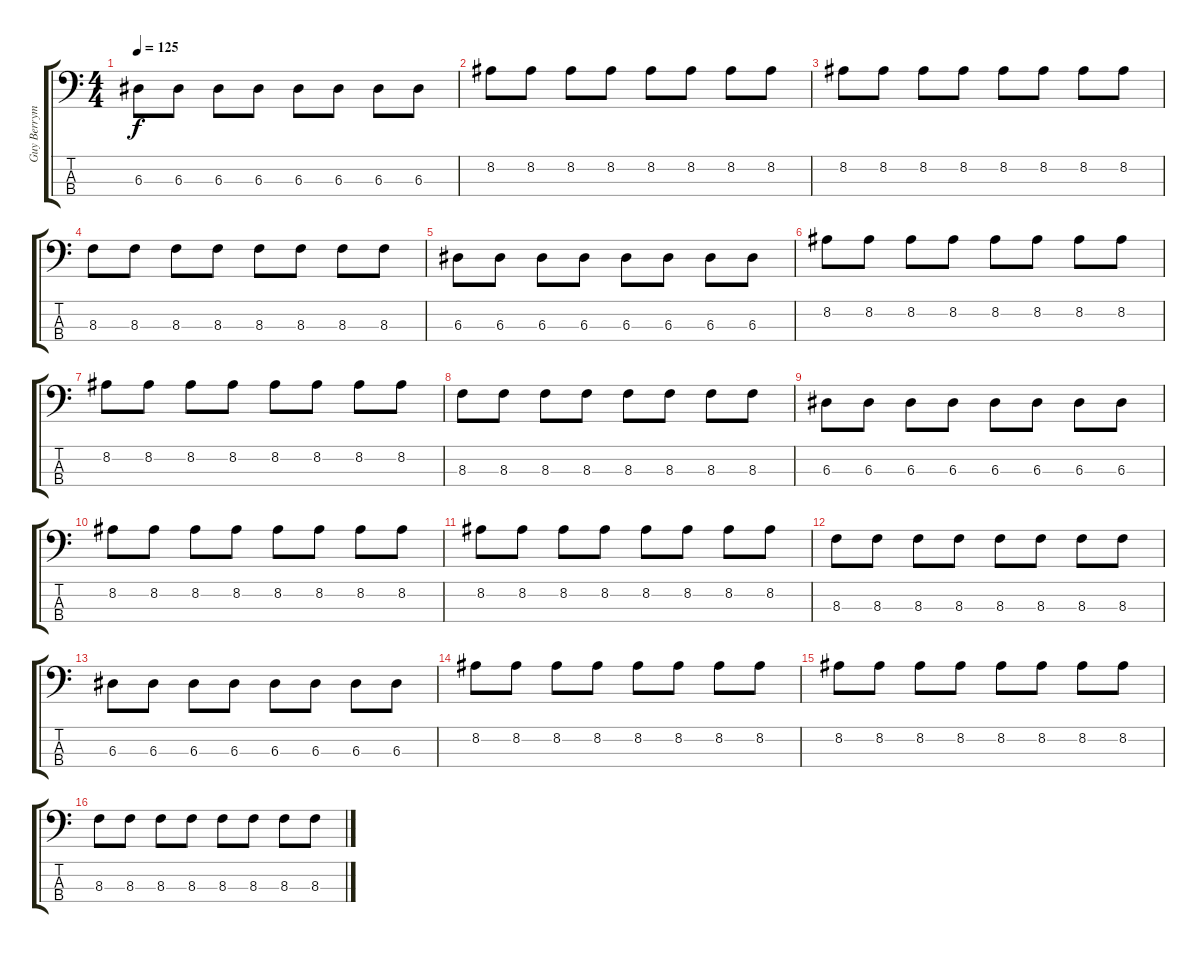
\track ("Guy Berryman" "Guy Berrym") {instrument electricbassfinger}
\staff {score tabs}
\tuning (G2 D2 A1 E1) {hide}
\ts (4 4)
\tempo 125
\clef f4
\ks c
6.3.8{dy f} 6.3.8 6.3.8 6.3.8 6.3.8 6.3.8 6.3.8 6.3.8 |
8.2.8 8.2.8 8.2.8 8.2.8 8.2.8 8.2.8 8.2.8 8.2.8 |
8.2.8 8.2.8 8.2.8 8.2.8 8.2.8 8.2.8 8.2.8 8.2.8 |
8.3.8 8.3.8 8.3.8 8.3.8 8.3.8 8.3.8 8.3.8 8.3.8 |
6.3.8 6.3.8 6.3.8 6.3.8 6.3.8 6.3.8 6.3.8 6.3.8 |
8.2.8 8.2.8 8.2.8 8.2.8 8.2.8 8.2.8 8.2.8 8.2.8 |
8.2.8 8.2.8 8.2.8 8.2.8 8.2.8 8.2.8 8.2.8 8.2.8 |
8.3.8 8.3.8 8.3.8 8.3.8 8.3.8 8.3.8 8.3.8 8.3.8 |
6.3.8 6.3.8 6.3.8 6.3.8 6.3.8 6.3.8 6.3.8 6.3.8 |
8.2.8 8.2.8 8.2.8 8.2.8 8.2.8 8.2.8 8.2.8 8.2.8 |
8.2.8 8.2.8 8.2.8 8.2.8 8.2.8 8.2.8 8.2.8 8.2.8 |
8.3.8 8.3.8 8.3.8 8.3.8 8.3.8 8.3.8 8.3.8 8.3.8 |
6.3.8 6.3.8 6.3.8 6.3.8 6.3.8 6.3.8 6.3.8 6.3.8 |
8.2.8 8.2.8 8.2.8 8.2.8 8.2.8 8.2.8 8.2.8 8.2.8 |
8.2.8 8.2.8 8.2.8 8.2.8 8.2.8 8.2.8 8.2.8 8.2.8 |
8.3.8 8.3.8 8.3.8 8.3.8 8.3.8 8.3.8 8.3.8 8.3.8
